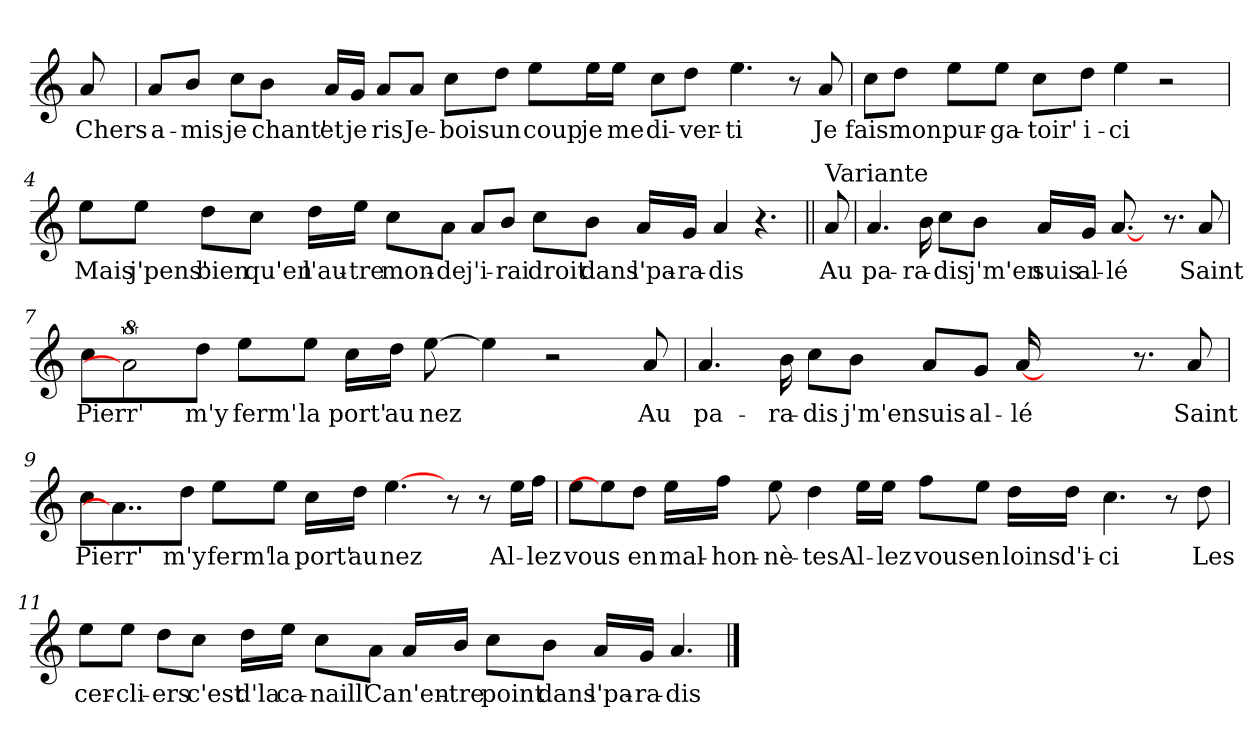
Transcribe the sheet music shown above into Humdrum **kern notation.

**kern	**text
*part1	*part1
*staff1	*staff1
*clefG2	*
*k[]	*
*C:	*
=1	=1
!	!LO:LY:b
8a/	Chers
=2	=2
!	!LO:LY:b
8a/L	a-
!	!LO:LY:b
8b/J	-mis
!	!LO:LY:b
8cc\L	je
!	!LO:LY:b
8b\J	chant'
!	!LO:LY:b
16a/LL	et
!	!LO:LY:b
16g/JJ	je
!	!LO:LY:b
8a/L	ris
!	!LO:LY:b
8a/J	Je-
!	!LO:LY:b
8cc\L	-bois
!	!LO:LY:b
8dd\J	un
!	!LO:LY:b
8ee\L	coup
!	!LO:LY:b
16ee\L	je
!	!LO:LY:b
16ee\JJ	me
!	!LO:LY:b
8cc\L	di-
!	!LO:LY:b
8dd\J	-ver-
!	!LO:LY:b
4.ee\	-ti
8r	.
!	!LO:LY:b
8a/	Je
!!LO:LB:g=z
=3	=3
!	!LO:LY:b
8cc\L	fais
!	!LO:LY:b
8dd\J	mon
!	!LO:LY:b
8ee\L	pur-
!	!LO:LY:b
8ee\J	-ga-
!	!LO:LY:b
8cc\L	-toir'
!	!LO:LY:b
8dd\J	i-
!	!LO:LY:b
4ee\	-ci
2r	.
=4	=4
!	!LO:LY:b
8ee\L	Mais
!	!LO:LY:b
8ee\J	j'pens'
!	!LO:LY:b
8dd\L	bien
!	!LO:LY:b
8cc\J	qu'en
!	!LO:LY:b
16dd\LL	l'au-
!	!LO:LY:b
16ee\JJ	-tre
!	!LO:LY:b
8cc\L	mon-
!	!LO:LY:b
8a\J	-de
!	!LO:LY:b
8a/L	j'i-
!	!LO:LY:b
8b/J	-rai
!	!LO:LY:b
8cc\L	droit
!	!LO:LY:b
8b\J	dans
!	!LO:LY:b
16a/LL	l'pa-
!	!LO:LY:b
16g/JJ	-ra-
!	!LO:LY:b
4a/	-dis
4.r	.
!!LO:LB:g=z
=5||	=5||
!LO:TX:a:t=Variante	!
!	!LO:LY:b
8a/	Au
=6	=6
!	!LO:LY:b
4.a/	pa-
!	!LO:LY:b
16b\	-ra-
!	!LO:LY:b
8cc\L	-dis
!	!LO:LY:b
8b\J	j'm'en
!	!LO:LY:b
16a/LL	suis
!	!LO:LY:b
16g/JJ	al-
!	!LO:LY:b
[8.a/	-lé
16ryy	.
8.r	.
!	!LO:LY:b
8a/	Saint
=7	=7
!	!LO:LY:b
8cc\L	Pierr'
16%5a/]	.
!	!LO:LY:b
8dd\J	m'y
!	!LO:LY:b
8ee\L	ferm'
!	!LO:LY:b
8ee\J	la
!	!LO:LY:b
16cc\LL	port'
!	!LO:LY:b
16dd\JJ	au
!	!LO:LY:b
[8ee\	nez
4ee\]	.
2r	.
!	!LO:LY:b
8a/	Au
!!LO:LB:g=z
=8	=8
!	!LO:LY:b
4.a/	pa-
!	!LO:LY:b
16b\	-ra-
!	!LO:LY:b
8cc\L	-dis
!	!LO:LY:b
8b\J	j'm'en
!	!LO:LY:b
8a/L	suis
!	!LO:LY:b
8g/J	al-
!	!LO:LY:b
[16a/	-lé
4..ryy	.
8.r	.
!	!LO:LY:b
8a/	Saint
=9	=9
!	!LO:LY:b
8cc\L	Pierr'
4..a/]	.
!	!LO:LY:b
8dd\J	m'y
!	!LO:LY:b
8ee\L	ferm'
!	!LO:LY:b
8ee\J	la
!	!LO:LY:b
16cc\LL	port'
!	!LO:LY:b
16dd\JJ	au
!	!LO:LY:b
[4.ee\	nez
8r	.
8r	.
!	!LO:LY:b
16ee\LL	Al-
!	!LO:LY:b
16ff\JJ	-lez
!!LO:LB:g=z
=10	=10
!	!LO:LY:b
8ee\L	vous
8ee\]	.
!	!LO:LY:b
8dd\J	en
!	!LO:LY:b
16ee\LL	mal-
!	!LO:LY:b
16ff\JJ	-hon-
!	!LO:LY:b
8ee\	-nè-
!	!LO:LY:b
4dd\	-tes
!	!LO:LY:b
16ee\LL	Al-
!	!LO:LY:b
16ee\JJ	-lez
!	!LO:LY:b
8ff\L	vous
!	!LO:LY:b
8ee\J	en
!	!LO:LY:b
16dd\LL	loins
!	!LO:LY:b
16dd\JJ	d'i-
!	!LO:LY:b
4.cc\	-ci
8r	.
!	!LO:LY:b
8dd\	Les
=11	=11
!	!LO:LY:b
8ee\L	cer-
!	!LO:LY:b
8ee\J	-cli-
!	!LO:LY:b
8dd\L	-ers
!	!LO:LY:b
8cc\J	c'est
!	!LO:LY:b
16dd\LL	d'la
!	!LO:LY:b
16ee\JJ	ca-
!	!LO:LY:b
8cc\L	-naill'
!	!LO:LY:b
8a\J	Ca
!	!LO:LY:b
16a/LL	n'en-
!	!LO:LY:b
16b/JJ	-tre
!	!LO:LY:b
8cc\L	point
!	!LO:LY:b
8b\J	dans
!	!LO:LY:b
16a/LL	l'pa-
!	!LO:LY:b
16g/JJ	-ra-
!	!LO:LY:b
4.a/	-dis
==	==
*-	*-
